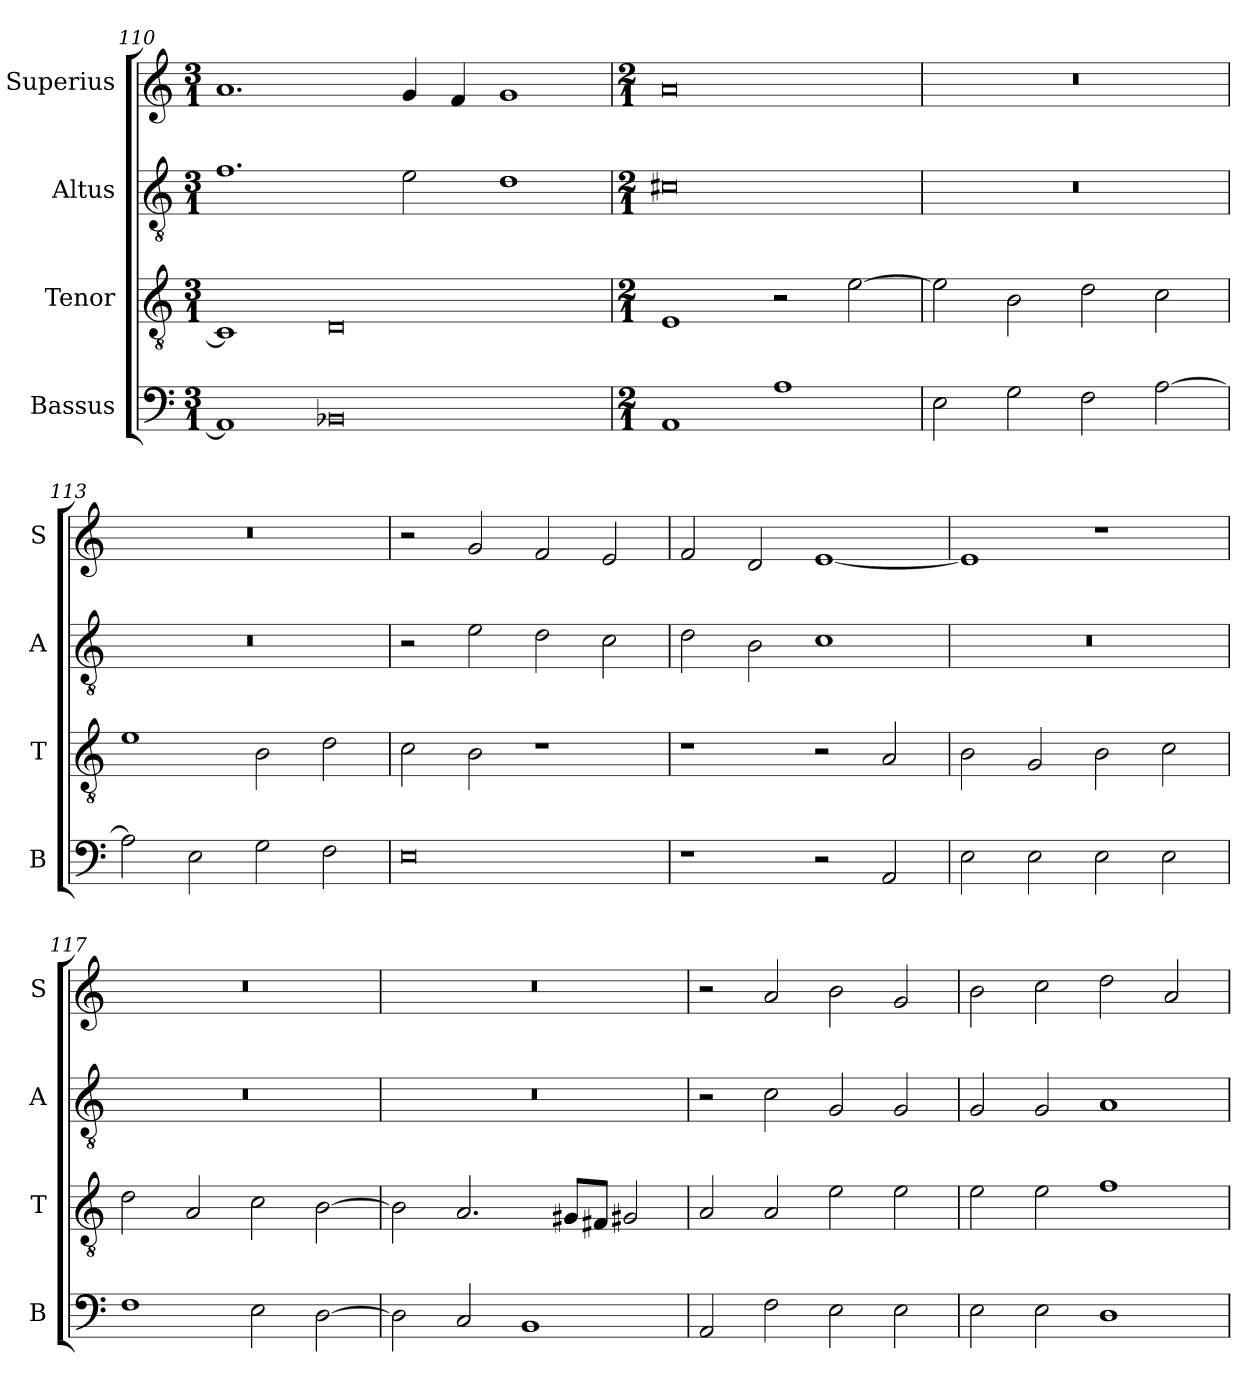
**kern	**kern	**kern	**kern
*part4	*part3	*part2	*part1
*staff4	*staff3	*staff2	*staff1
*I"Bassus	*I"Tenor	*I"Altus	*I"Superius
*I'B	*I'T	*I'A	*I'S
*clefF4	*clefGv2	*clefGv2	*clefG2
*k[]	*k[]	*k[]	*k[]
*C:	*C:	*C:	*C:
*M3/1	*M3/1	*M3/1	*M3/1
=110	=110	=110	=110
1AA]	1C]	1.f	1.a
0BB-X	0D	.	.
.	.	2e	4g
.	.	.	4f
.	.	1d	1g
=111	=111	=111	=111
*M2/1	*M2/1	*M2/1	*M2/1
1AA	1E	0c#X	0a
1A	2r	.	.
.	[2e	.	.
=112	=112	=112	=112
2E	2e]	0r	0r
2G	2B	.	.
2F	2d	.	.
[2A	2c	.	.
=113	=113	=113	=113
2A]	1e	0r	0r
2E	.	.	.
2G	2B	.	.
2F	2d	.	.
=114	=114	=114	=114
0E	2c	2r	2r
.	2B	2e	2g
.	1r	2d	2f
.	.	2c	2e
=115	=115	=115	=115
1r	1r	2d	2f
.	.	2B	2d
2r	2r	1c	[1e
2AA	2A	.	.
=116	=116	=116	=116
2E	2B	0r	1e]
2E	2G	.	.
2E	2B	.	1r
2E	2c	.	.
=117	=117	=117	=117
1F	2d	0r	0r
.	2A	.	.
2E	2c	.	.
[2D	[2B	.	.
=118	=118	=118	=118
2D]	2B]	0r	0r
2C	2.A	.	.
1BB	.	.	.
.	8G#XL	.	.
.	8F#XJ	.	.
.	2G#X	.	.
=119	=119	=119	=119
2AA	2A	2r	2r
2F	2A	2c	2a
2E	2e	2G	2b
2E	2e	2G	2g
=120	=120	=120	=120
2E	2e	2G	2b
2E	2e	2G	2cc
1D	1f	1A	2dd
.	.	.	2a
=	=	=	=
*-	*-	*-	*-
